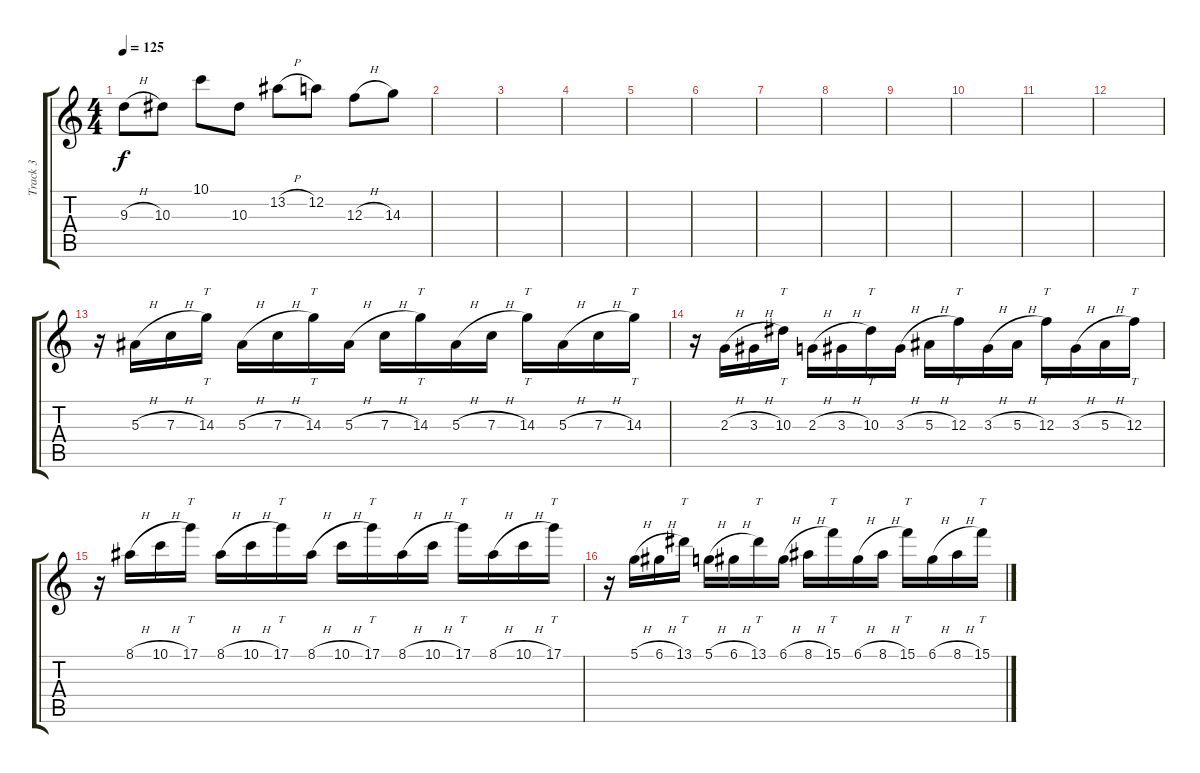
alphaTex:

\track ("Track 3" "Track 3") {instrument overdrivenguitar}
\staff {score tabs}
\tuning (D4 A3 F3 C3 G2 C2) {hide}
\ts (4 4)
\tempo 125
\clef g2
\ks c
9.3{h}.8{dy f} 10.3.8 10.1.8 10.3.8 13.2{h}.8 12.2.8 12.3{h}.8 14.3.8 |
|
|
|
|
|
|
|
|
|
|
|
r.16 5.3{h}.16 7.3{h}.16 14.3.16{tt} 5.3{h}.16 7.3{h}.16 14.3.16{tt} 5.3{h}.16 7.3{h}.16 14.3.16{tt} 5.3{h}.16 7.3{h}.16 14.3.16{tt} 5.3{h}.16 7.3{h}.16 14.3.16{tt} |
r.16 2.3{h}.16 3.3{h}.16 10.3.16{tt} 2.3{h}.16 3.3{h}.16 10.3.16{tt} 3.3{h}.16 5.3{h}.16 12.3.16{tt} 3.3{h}.16 5.3{h}.16 12.3.16{tt} 3.3{h}.16 5.3{h}.16 12.3.16{tt} |
r.16 8.1{h}.16 10.1{h}.16 17.1.16{tt} 8.1{h}.16 10.1{h}.16 17.1.16{tt} 8.1{h}.16 10.1{h}.16 17.1.16{tt} 8.1{h}.16 10.1{h}.16 17.1.16{tt} 8.1{h}.16 10.1{h}.16 17.1.16{tt} |
r.16 5.1{h}.16 6.1{h}.16 13.1.16{tt} 5.1{h}.16 6.1{h}.16 13.1.16{tt} 6.1{h}.16 8.1{h}.16 15.1.16{tt} 6.1{h}.16 8.1{h}.16 15.1.16{tt} 6.1{h}.16 8.1{h}.16 15.1.16{tt}
